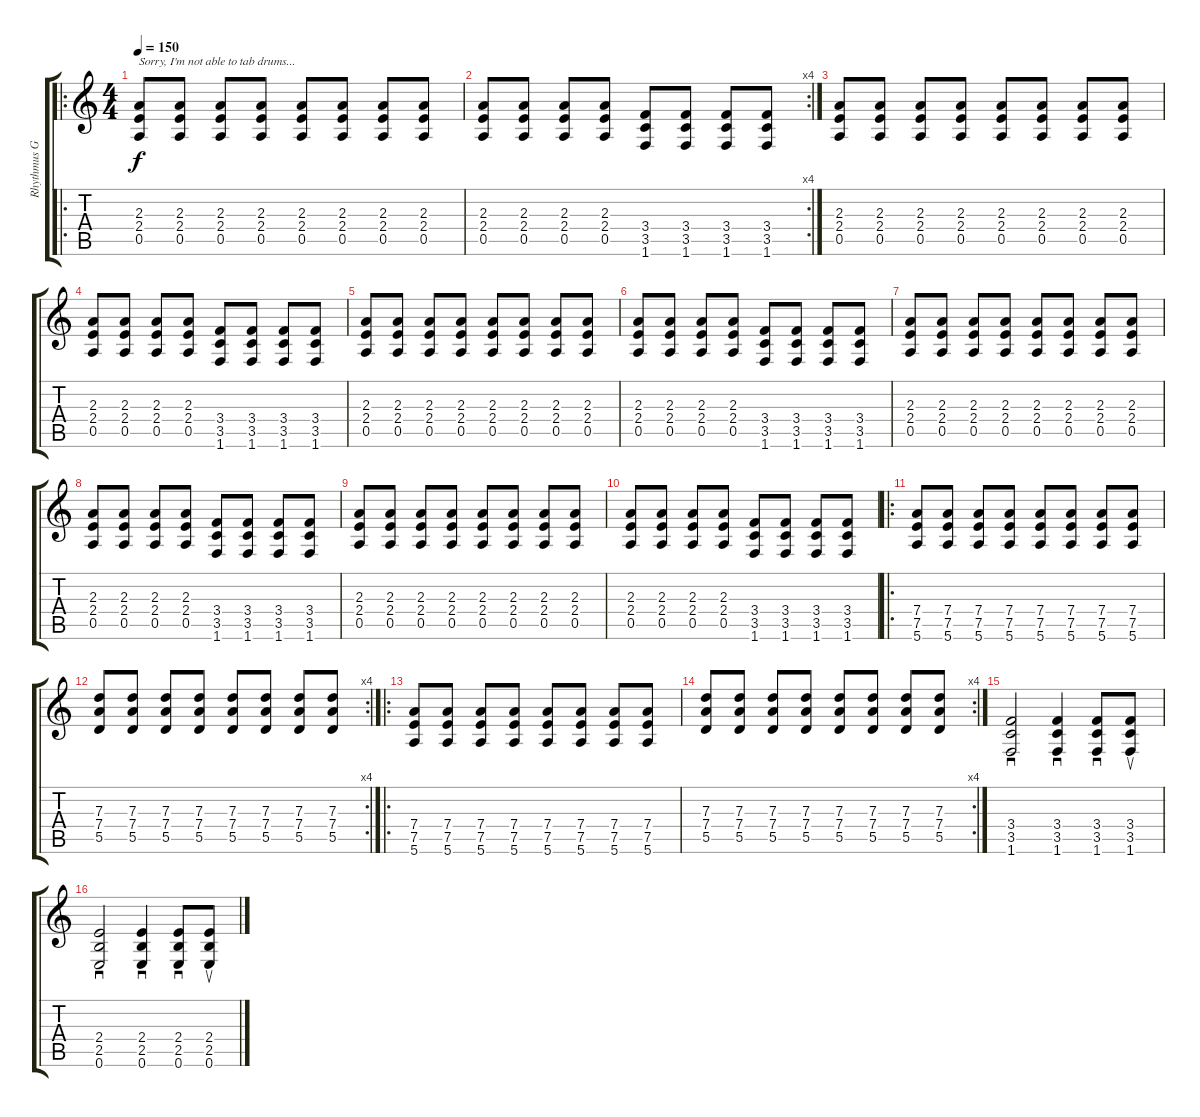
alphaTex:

\track ("Rhythmus Gitarre" "Rhythmus G") {instrument acousticguitarnylon}
\staff {score tabs}
\tuning (E4 B3 G3 D3 A2 E2) {hide}
\ro
\ts (4 4)
\tempo 150
\clef g2
\ks c
(2.3 2.4 0.5).8{txt "Sorry, I'm not able to tab drums..." dy f instrument distortionguitar} (2.3 2.4 0.5).8 (2.3 2.4 0.5).8 (2.3 2.4 0.5).8 (2.3 2.4 0.5).8 (2.3 2.4 0.5).8 (2.3 2.4 0.5).8 (2.3 2.4 0.5).8 |
\rc 4
(2.3 2.4 0.5).8 (2.3 2.4 0.5).8 (2.3 2.4 0.5).8 (2.3 2.4 0.5).8 (3.4 3.5 1.6).8 (3.4 3.5 1.6).8 (3.4 3.5 1.6).8 (3.4 3.5 1.6).8 |
(2.3 2.4 0.5).8 (2.3 2.4 0.5).8 (2.3 2.4 0.5).8 (2.3 2.4 0.5).8 (2.3 2.4 0.5).8 (2.3 2.4 0.5).8 (2.3 2.4 0.5).8 (2.3 2.4 0.5).8 |
(2.3 2.4 0.5).8 (2.3 2.4 0.5).8 (2.3 2.4 0.5).8 (2.3 2.4 0.5).8 (3.4 3.5 1.6).8 (3.4 3.5 1.6).8 (3.4 3.5 1.6).8 (3.4 3.5 1.6).8 |
(2.3 2.4 0.5).8 (2.3 2.4 0.5).8 (2.3 2.4 0.5).8 (2.3 2.4 0.5).8 (2.3 2.4 0.5).8 (2.3 2.4 0.5).8 (2.3 2.4 0.5).8 (2.3 2.4 0.5).8 |
(2.3 2.4 0.5).8 (2.3 2.4 0.5).8 (2.3 2.4 0.5).8 (2.3 2.4 0.5).8 (3.4 3.5 1.6).8 (3.4 3.5 1.6).8 (3.4 3.5 1.6).8 (3.4 3.5 1.6).8 |
(2.3 2.4 0.5).8 (2.3 2.4 0.5).8 (2.3 2.4 0.5).8 (2.3 2.4 0.5).8 (2.3 2.4 0.5).8 (2.3 2.4 0.5).8 (2.3 2.4 0.5).8 (2.3 2.4 0.5).8 |
(2.3 2.4 0.5).8 (2.3 2.4 0.5).8 (2.3 2.4 0.5).8 (2.3 2.4 0.5).8 (3.4 3.5 1.6).8 (3.4 3.5 1.6).8 (3.4 3.5 1.6).8 (3.4 3.5 1.6).8 |
(2.3 2.4 0.5).8 (2.3 2.4 0.5).8 (2.3 2.4 0.5).8 (2.3 2.4 0.5).8 (2.3 2.4 0.5).8 (2.3 2.4 0.5).8 (2.3 2.4 0.5).8 (2.3 2.4 0.5).8 |
(2.3 2.4 0.5).8 (2.3 2.4 0.5).8 (2.3 2.4 0.5).8 (2.3 2.4 0.5).8 (3.4 3.5 1.6).8 (3.4 3.5 1.6).8 (3.4 3.5 1.6).8 (3.4 3.5 1.6).8 |
\ro
(7.4 7.5 5.6).8 (7.4 7.5 5.6).8 (7.4 7.5 5.6).8 (7.4 7.5 5.6).8 (7.4 7.5 5.6).8 (7.4 7.5 5.6).8 (7.4 7.5 5.6).8 (7.4 7.5 5.6).8 |
\rc 4
(7.3 7.4 5.5).8 (7.3 7.4 5.5).8 (7.3 7.4 5.5).8 (7.3 7.4 5.5).8 (7.3 7.4 5.5).8 (7.3 7.4 5.5).8 (7.3 7.4 5.5).8 (7.3 7.4 5.5).8 |
\ro
(7.4 7.5 5.6).8 (7.4 7.5 5.6).8 (7.4 7.5 5.6).8 (7.4 7.5 5.6).8 (7.4 7.5 5.6).8 (7.4 7.5 5.6).8 (7.4 7.5 5.6).8 (7.4 7.5 5.6).8 |
\rc 4
(7.3 7.4 5.5).8 (7.3 7.4 5.5).8 (7.3 7.4 5.5).8 (7.3 7.4 5.5).8 (7.3 7.4 5.5).8 (7.3 7.4 5.5).8 (7.3 7.4 5.5).8 (7.3 7.4 5.5).8 |
(3.4 3.5 1.6).2{sd} (3.4 3.5 1.6).4{sd} (3.4 3.5 1.6).8{sd} (3.4 3.5 1.6).8{su} |
(2.4 2.5 0.6).2{sd} (2.4 2.5 0.6).4{sd} (2.4 2.5 0.6).8{sd} (2.4 2.5 0.6).8{su}
